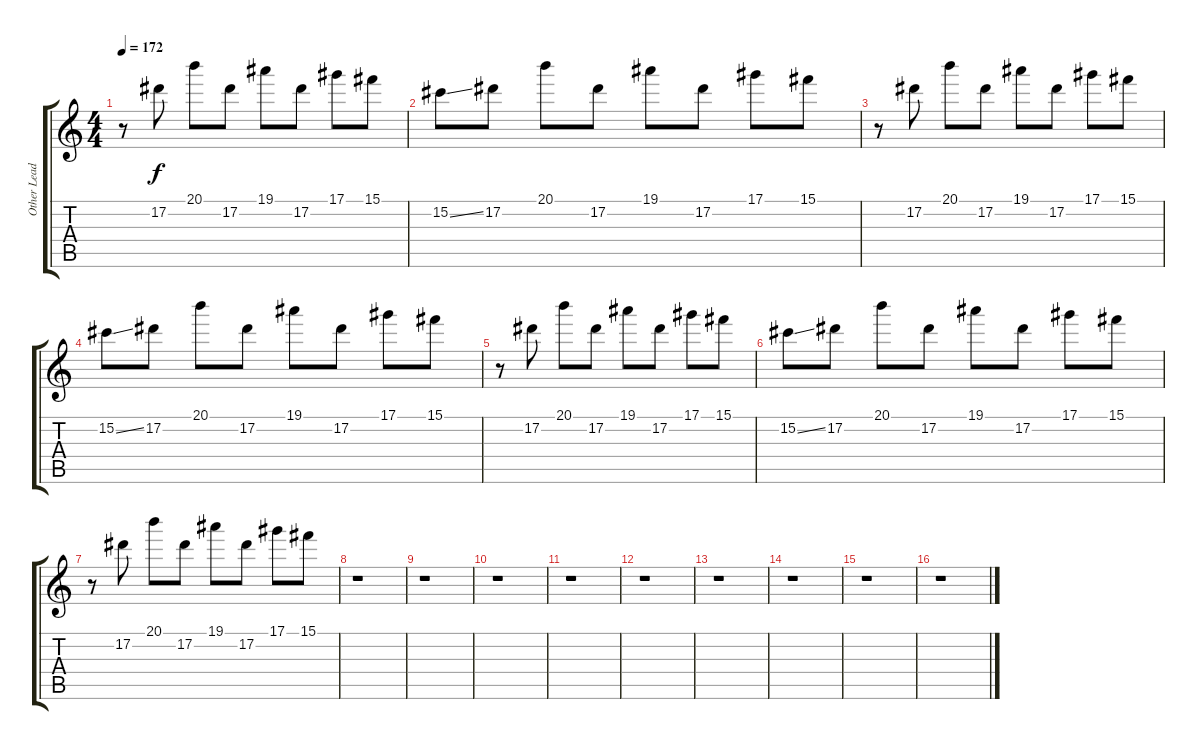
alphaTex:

\track ("Other Lead Guitar" "Other Lead") {instrument distortionguitar}
\staff {score tabs}
\tuning (Eb4 Bb3 Gb3 Db3 Ab2 Db2) {hide}
\ts (4 4)
\tempo 172
\clef g2
\ks c
r.8{dy f} 17.2.8 20.1.8 17.2.8 19.1.8 17.2.8 17.1.8 15.1.8 |
15.2{ss}.8 17.2.8 20.1.8 17.2.8 19.1.8 17.2.8 17.1.8 15.1.8 |
r.8 17.2.8 20.1.8 17.2.8 19.1.8 17.2.8 17.1.8 15.1.8 |
15.2{ss}.8 17.2.8 20.1.8 17.2.8 19.1.8 17.2.8 17.1.8 15.1.8 |
r.8 17.2.8 20.1.8 17.2.8 19.1.8 17.2.8 17.1.8 15.1.8 |
15.2{ss}.8 17.2.8 20.1.8 17.2.8 19.1.8 17.2.8 17.1.8 15.1.8 |
r.8 17.2.8 20.1.8 17.2.8 19.1.8 17.2.8 17.1.8 15.1.8 |
r.1 |
r.1 |
r.1 |
r.1 |
r.1 |
r.1 |
r.1 |
r.1 |
r.1
